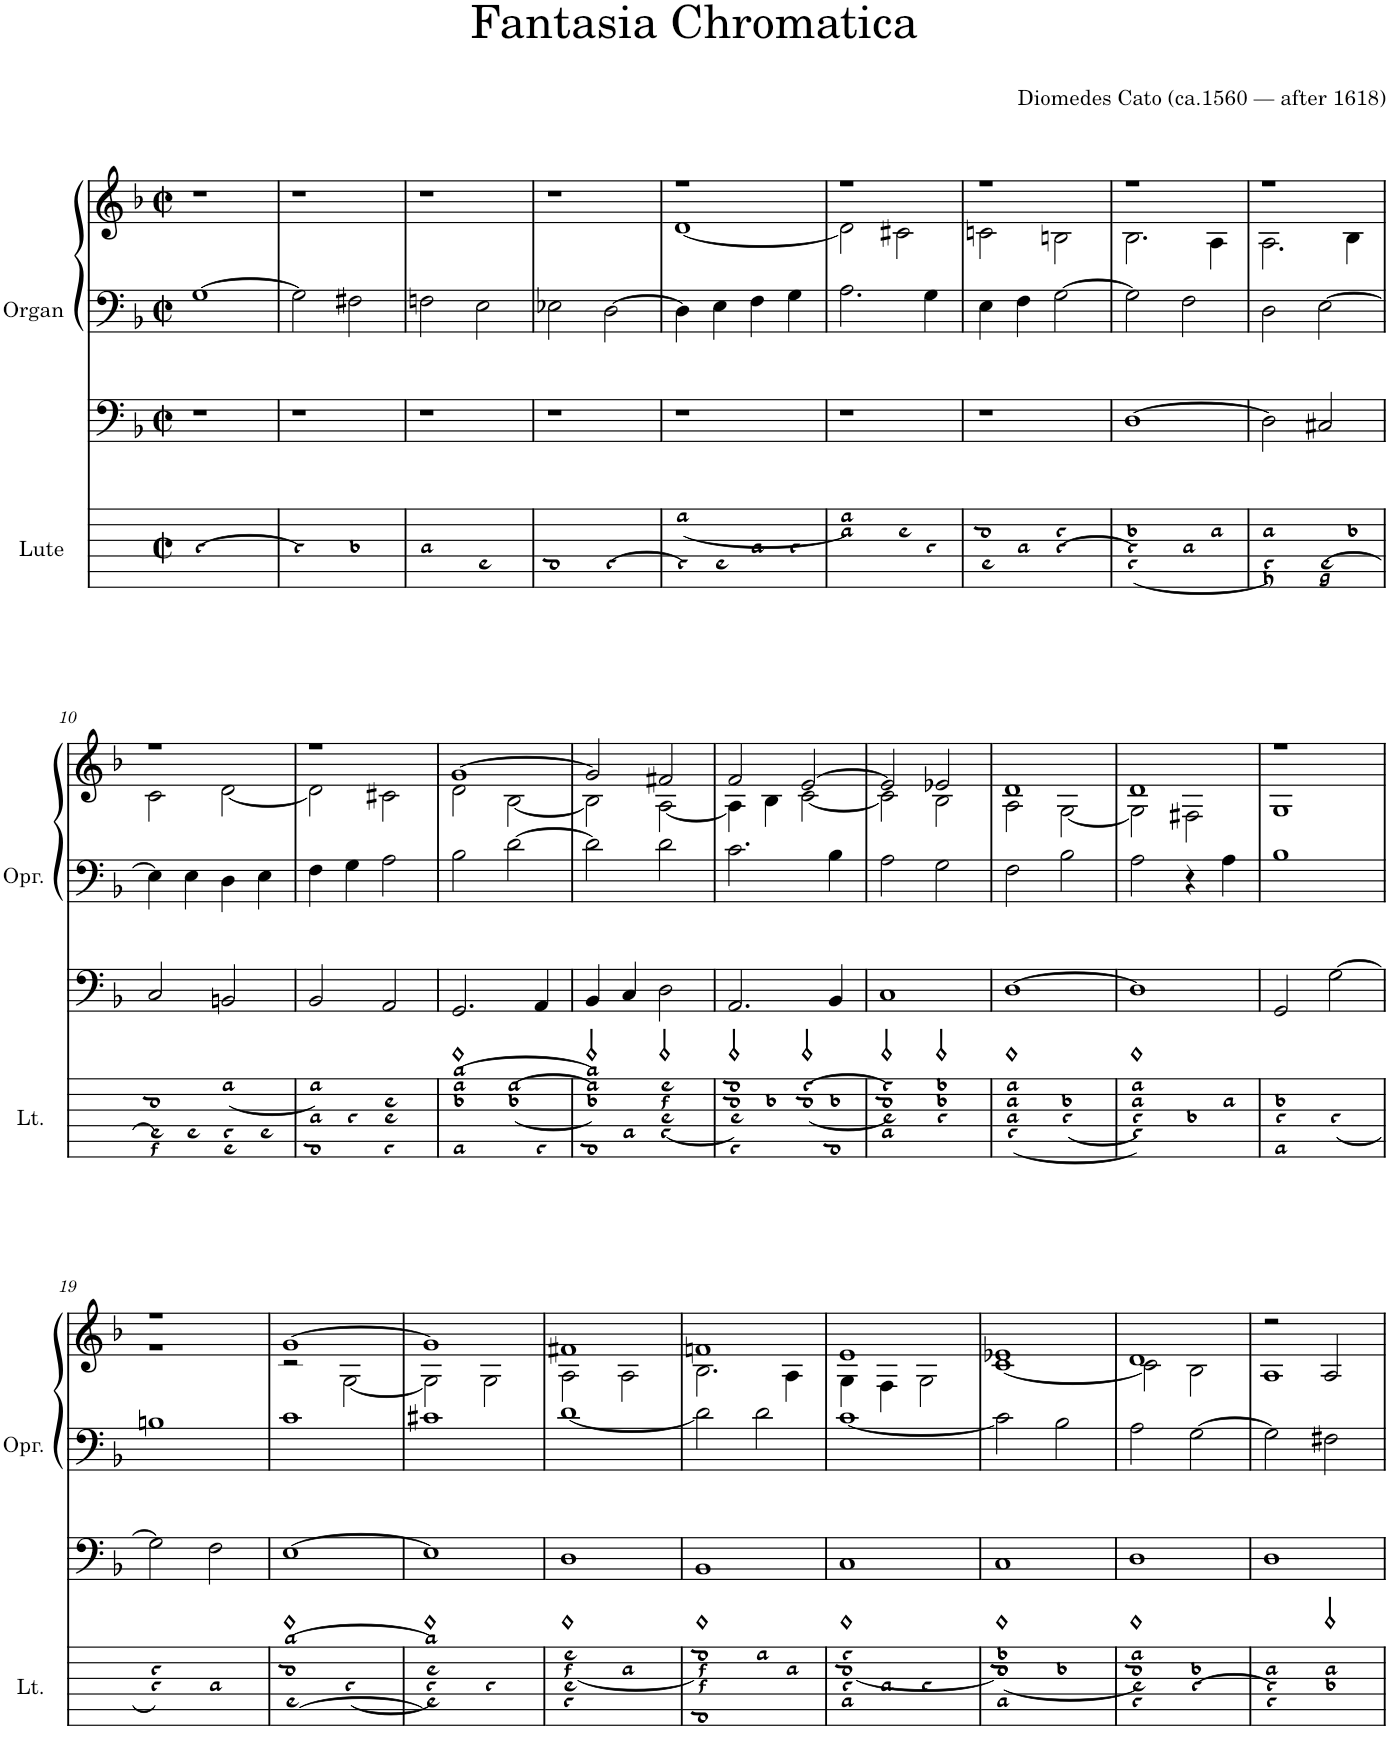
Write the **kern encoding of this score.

**kern	**kern	**kern	**kern
*part2	*part1	*part1	*part1
*staff4	*staff3	*staff2	*staff1
*I"Lute	*I"Organ	*	*
*I'Lt.	*	*	*
*stria6	*	*	*
*	*clefF4	*clefF4	*clefG2
*k[b-]	*k[b-]	*k[b-]	*k[b-]
*M2/2	*M2/2	*M2/2	*M2/2
*met(c|)	*met(c|)	*met(c|)	*met(c|)
=1	=1	=1	=1
*^	*	*	*
1r	[1G	1r	[1G	1r
=2	=2	=2	=2	=2
1r	2G]	1r	2G\]	1r
.	2F#X	.	2F#X\	.
=3	=3	=3	=3	=3
1r	2Fn	1r	2Fn\	1r
.	2E	.	2E\	.
=4	=4	=4	=4	=4
1r	2E-X	1r	2E-X\	1r
.	[2D	.	[2D\	.
=5	=5	=5	=5	=5
*	*^	*	*	*^
1r	[1d	4D]	1r	4D\]	1r	[1d
.	.	4E	.	4E\	.	.
.	.	4F	.	4F\	.	.
.	.	4G	.	4G\	.	.
=6	=6	=6	=6	=6	=6	=6
1r	2d]	2.A	1r	2.A\	1r	2d\]
.	2c#X	.	.	.	.	2c#X\
.	.	4G	.	4G\	.	.
=7	=7	=7	=7	=7	=7	=7
1r	2cn	4E	1r	4E\	1r	2cn\
.	.	4F	.	4F\	.	.
.	2Bn	[2G	.	[2G\	.	2Bn\
=8	=8	=8	=8	=8	=8	=8
*	*	*^	*	*	*	*
1r	2.B-	2G]	[1D	[1D	2G\]	1r	2.B-\
.	.	2F	.	.	2F\	.	.
.	4A	.	.	.	.	.	4A\
=9	=9	=9	=9	=9	=9	=9	=9
1r	2.A	2D]	2D	2D\]	2D\	1r	2.A\
.	.	[2E	2C#X	2C#X/	[2E\	.	.
.	4B-	.	.	.	.	.	4B-\
!!LO:LB:g=z	!!
=10	=10	=10	=10	=10	=10	=10	=10
1r	2c	4E]	2C	2C/	4E\]	1r	2c\
.	.	4E	.	.	4E\	.	.
.	[2d	4D	2BBn	2BBn/	4D\	.	[2d\
.	.	4E	.	.	4E\	.	.
=11	=11	=11	=11	=11	=11	=11	=11
1r	2d]	4F	2BB-	2BB-/	4F\	1r	2d\]
.	.	4G	.	.	4G\	.	.
.	2c#X	2AA 2A	2r	2AA/	2A\	.	2c#X\
=12	=12	=12	=12	=12	=12	=12	=12
[1g	2d	2B-	2.GG	2.GG/	2B-\	[1g	2d\
.	[2B-	[2d	.	.	[2d\	.	[2B-\
.	.	.	4AA	4AA/	.	.	.
=13	=13	=13	=13	=13	=13	=13	=13
2g]	2B-]	2d]	4BB-	4BB-/	2d\]	2g/]	2B-\]
.	.	.	4C	4C/	.	.	.
2f#X	[2A	2D 2d	2r	2D\	2d\	2f#X/	[2A\
=14	=14	=14	=14	=14	=14	=14	=14
2f	4A]	2.AA 2.c	2.r	2.AA/	2.c\	2f/	4A\]
.	4B-	.	.	.	.	.	4B-\
[2e	[2c	.	.	.	.	[2e/	[2c\
.	.	4BB- 4B-	4r	4BB-/	4B-\	.	.
=15	=15	=15	=15	=15	=15	=15	=15
2e]	2c]	2A	1C	1C	2A\	2e/]	2c\]
2e-X	2B-	2G	.	.	2G\	2e-X/	2B-\
=16	=16	=16	=16	=16	=16	=16	=16
1d	2A	2F	[1D	[1D	2F\	1d	2A\
.	[2G	2B-	.	.	2B-\	.	[2G\
=17	=17	=17	=17	=17	=17	=17	=17
1d	2G]	2A	1D]	1D]	2A\	1d	2G\]
.	2F#X	4r	.	.	4r	.	2F#X\
.	.	4A	.	.	4A\	.	.
=18	=18	=18	=18	=18	=18	=18	=18
1r	1G	1B-	2GG	2GG/	1B-	1r	1G
.	.	.	[2G	[2G\	.	.	.
!!LO:LB:g=z	!!
=19	=19	=19	=19	=19	=19	=19	=19
1r	1r	1Bn	2G]	2G\]	1Bn	1r	1r
.	.	.	2F	2F\	.	.	.
=20	=20	=20	=20	=20	=20	=20	=20
[1g	2r	[1E 1c	1r	[1E	1c	[1g	2r
.	[2G	.	.	.	.	.	[2G\
=21	=21	=21	=21	=21	=21	=21	=21
1g]	2G]	1E] 1c#X	1r	1E]	1c#X	1g]	2G\]
.	2G	.	.	.	.	.	2G\
=22	=22	=22	=22	=22	=22	=22	=22
1f#X	2A	1D [<1d	1r	1D	[<1d	1f#X	2A\
.	2A	.	.	.	.	.	2A\
=23	=23	=23	=23	=23	=23	=23	=23
1fn	2.B-	2d]	1BB-	1BB-	2d\]	1fn	2.B-\
.	.	2d	.	.	2d\	.	.
.	4A	.	.	.	.	.	4A\
=24	=24	=24	=24	=24	=24	=24	=24
1e	4G	1C [<1c	1r	1C	[<1c	1e	4G\
.	4F	.	.	.	.	.	4F\
.	2G	.	.	.	.	.	2G\
=25	=25	=25	=25	=25	=25	=25	=25
1e-X	[1c	2c]	1C	1C	2c\]	1e-X	[1c
.	.	2B-	.	.	2B-\	.	.
=26	=26	=26	=26	=26	=26	=26	=26
1d	2c]	2A	1D	1D	2A\	1d	2c\]
.	2B-	[2G	.	.	[2G\	.	2B-\
=27	=27	=27	=27	=27	=27	=27	=27
2r	1A	2G]	1D	1D	2G\]	2r	1A
2A	.	2F#X	.	.	2F#X\	2A/	.
*v	*v	*v	*v	*	*	*v	*v
=	=	=	=
*-	*-	*-	*-
